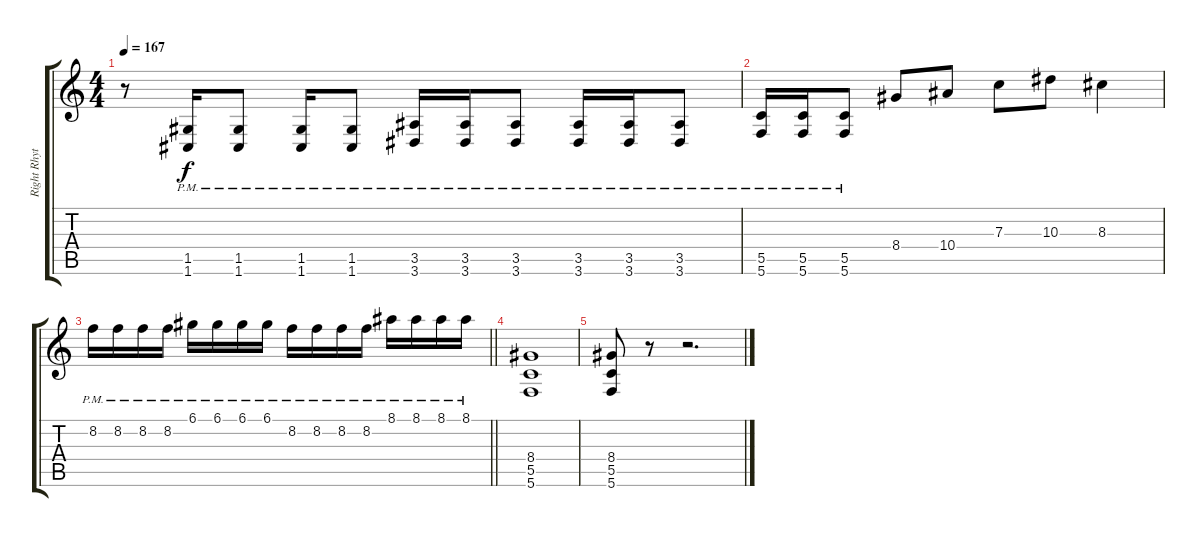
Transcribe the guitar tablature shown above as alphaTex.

\track ("Right Rhythm" "Right Rhyt") {instrument distortionguitar}
\staff {score tabs}
\tuning (D4 A3 F3 C3 G2 C2) {hide}
\ts (4 4)
\tempo 167
\clef g2
\ks c
r.8{dy f} (1.5{pm} 1.6{pm}).16 (1.5{pm} 1.6{pm}).8 (1.5{pm} 1.6{pm}).16 (1.5{pm} 1.6{pm}).8 (3.5{pm} 3.6{pm}).16 (3.5{pm} 3.6{pm}).16 (3.5{pm} 3.6{pm}).8 (3.5{pm} 3.6{pm}).16 (3.5{pm} 3.6{pm}).16 (3.5{pm} 3.6{pm}).8 |
(5.5{pm} 5.6{pm}).16 (5.5{pm} 5.6{pm}).16 (5.5{pm} 5.6{pm}).8 8.4.8 10.4.8 7.3.8 10.3.8 8.3.4 |
\barLineRight lightlight
8.2{pm}.16 8.2{pm}.16 8.2{pm}.16 8.2{pm}.16 6.1{pm}.16 6.1{pm}.16 6.1{pm}.16 6.1{pm}.16 8.2{pm}.16 8.2{pm}.16 8.2{pm}.16 8.2{pm}.16 8.1{pm}.16 8.1{pm}.16 8.1{pm}.16 8.1{pm}.16 |
\section ("" "")
(8.4 5.5 5.6).1 |
(8.4 5.5 5.6).8 r.8 r.2{d}
